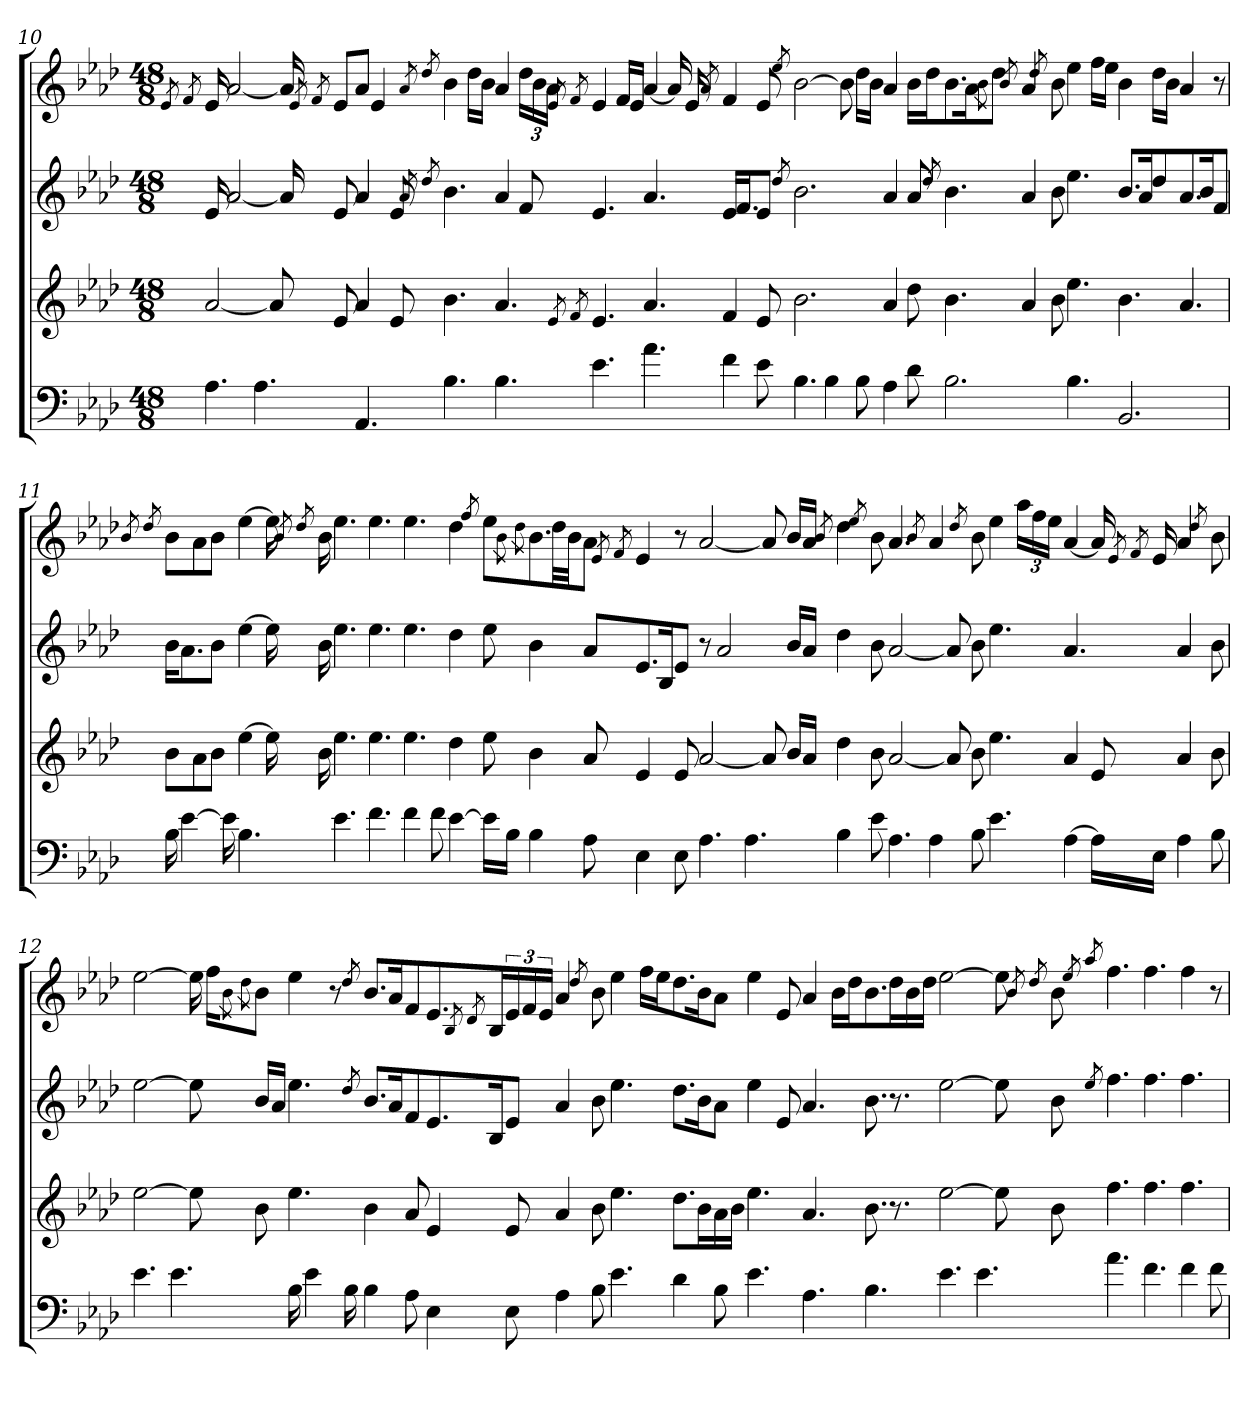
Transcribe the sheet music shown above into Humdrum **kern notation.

**kern	**kern	**kern	**kern
*part4	*part3	*part2	*part1
*staff4	*staff3	*staff2	*staff1
*clefF4	*clefG2	*clefG2	*clefG2
*k[b-e-a-d-]	*k[b-e-a-d-]	*k[b-e-a-d-]	*k[b-e-a-d-]
*M48/8	*M48/8	*M48/8	*M48/8
=10	=10	=10	=10
.	.	.	8qe-
.	.	.	8qf
4.A-	[2a-	16e-	16e-
.	.	[2a-	[2a-
4.A-	.	.	.
.	8a-]	.	.
.	.	16a-]	16a-]
.	.	.	8qe-
.	.	.	8qf
.	8e-	8e-	8e-/L
4.AA-	4a-	4a-	8a-/J
.	.	.	4e-
.	8e-	8e-	.
.	.	8qa-	8qa-
.	.	8qdd-	8qdd-
4.B-	4.b-	4.b-	4b-
.	.	.	16dd-\LL
.	.	.	16b-\JJ
4.B-	4.a-	4a-	4a-
.	.	8f	24dd-\LL
.	.	.	24b-\
.	.	.	24a-\JJ
.	8qe-	.	8qe-
.	8qf	.	8qf
4.e-	4.e-	4.e-	4e-
.	.	.	16f/LL
.	.	.	16e-/JJ
4.a-	4.a-	4.a-	[4a-
.	.	.	16a-]
.	.	.	16e-
.	.	.	8qa-
4f	4f	16e-/KL	4f
.	.	8.f/	.
8e-	8e-	8e-/J	8e-
.	.	8qdd-	8qee-
4.B-	2.b-	2.b-	[2b-
4B-	.	.	.
.	.	.	8b-]
8B-	.	.	16dd-\LL
.	.	.	16b-\JJ
4A-	4a-	4a-	4a-
8d-	8dd-	8a-	16b-\LL
.	.	.	16dd-\J
.	.	8qdd-	.
2.B-	4.b-	4.b-	8.b-\
.	.	.	16a-\K
.	.	.	8qb-\
.	.	.	8dd-\J
.	.	.	8qb-
.	4a-	4a-	4a-
.	.	.	8qdd-
.	8b-	8b-	8b-
4.B-	4.ee-	4.ee-	4ee-
.	.	.	16ff\LL
.	.	.	16ee-\JJ
2.BB-	4.b-	8.b-/L	4b-
.	.	16a-/K	.
.	.	8dd-/	16dd-\LL
.	.	.	16b-\JJ
.	4.a-	8.a-/	4a-
.	.	16b-/K	.
.	.	8f/J	8r
=11	=11	=11	=11
.	.	.	8qb-
.	.	.	8qdd-
16B-	8b-\L	16b-\KL	8b-\L
[4e-	.	8.a-\	.
.	8a-\	.	8a-\
.	8b-\J	8b-\J	8b-\J
16e-]	.	.	.
4.B-	[4ee-	[4ee-	[4ee-
.	16ee-]	16ee-]	16ee-]
.	.	.	8qb-
.	.	.	8qdd-
.	16b-	16b-	16b-
4.e-	4.ee-	4.ee-	4.ee-
4.f	4.ee-	4.ee-	4.ee-
4f	4.ee-	4.ee-	4.ee-
8f	.	.	.
[4e-	4dd-	4dd-	4dd-
.	.	.	8qff
16e-\LL]	8ee-	8ee-	8ee-\L
16B-\JJ	.	.	.
.	.	.	8qb-\
.	.	.	8qdd-\
4B-	4b-	4b-	8.b-\
.	.	.	32dd-\LL
.	.	.	32b-\JJ
8A-	8a-	8a-/L	8a-\J
.	.	.	8qe-
.	.	.	8qf
4E-	4e-	8.e-/	4e-
.	.	16B-/K	.
8E-	8e-	8e-/J	8r
4.A-	[2a-	8r	[2a-
.	.	2a-	.
4.A-	.	.	.
.	8a-]	.	8a-]
.	16b-/LL	16b-/LL	16b-/LL
.	16a-/JJ	16a-/JJ	16a-/JJ
.	.	.	8qb-
4B-	4dd-	4dd-	4dd-
.	.	.	8qee-
8e-	8b-	8b-	8b-
4.A-	[2a-	[2a-	4.a-
.	.	.	8qb-
4A-	.	.	4a-
.	8a-]	8a-]	.
.	.	.	8qdd-
8B-	8b-	8b-	8b-
4.e-	4.ee-	4.ee-	4ee-
.	.	.	24aa-\LL
.	.	.	24ff\
.	.	.	24ee-\JJ
[4A-	4a-	4.a-	[4a-
16A-\LL]	8e-	.	16a-]
.	.	.	8qe-
.	.	.	8qf
16E-\JJ	.	.	16e-
4A-	4a-	4a-	4a-
.	.	.	8qdd-
8B-	8b-	8b-	8b-
=12	=12	=12	=12
4.e-	[2ee-	[2ee-	[2ee-
4.e-	.	.	.
.	8ee-]	8ee-]	16ee-]
.	.	.	16ff\KL
.	.	.	8qb-\
.	.	.	8qdd-\
.	8b-	16b-/LL	8b-\J
.	.	16a-/JJ	.
16B-	4.ee-	4.ee-	4ee-
4e-	.	.	.
.	.	.	8r
16B-	.	.	.
.	.	8qdd-	8qdd-
4B-	4b-	8.b-/L	8.b-/L
.	.	16a-/K	16a-/K
8A-	8a-	8f/	8f/
4E-	4e-	8.e-/	8.e-/
.	.	.	8qB-/
.	.	.	8qd-/
.	.	16B-/K	16B-/L
8E-	8e-	8e-/J	24e-/
.	.	.	24f/
.	.	.	24e-/JJ
4A-	4a-	4a-	4a-
.	.	.	8qdd-
8B-	8b-	8b-	8b-
4.e-	4.ee-	4.ee-	4ee-
.	.	.	16ff\LL
.	.	.	16ee-\J
4d-	8.dd-\L	8.dd-\L	8.dd-\
.	16b-\L	16b-\K	16b-\K
8B-	16a-\	8a-\J	8a-\J
.	16b-\JJ	.	.
4.e-	4.ee-	4ee-	4ee-
.	.	8e-	8e-
4.A-	4.a-	4.a-	4a-
.	.	.	16b-\LL
.	.	.	16dd-\J
4.B-	8.b-	8.b-	8.b-\
.	8.r	8.r	16dd-\L
.	.	.	16b-\
.	.	.	16dd-\JJ
4.e-	[2ee-	[2ee-	[2ee-
4.e-	.	.	.
.	8ee-]	8ee-]	8ee-]
.	.	.	8qb-
.	.	.	8qdd-
.	8b-	8b-	8b-
.	.	.	8qee-
.	.	8qee-	8qaa-
4.a-	4.ff	4.ff	4.ff
4.f	4.ff	4.ff	4.ff
4f	4.ff	4.ff	4ff
8f	.	.	8r
=	=	=	=
*-	*-	*-	*-
